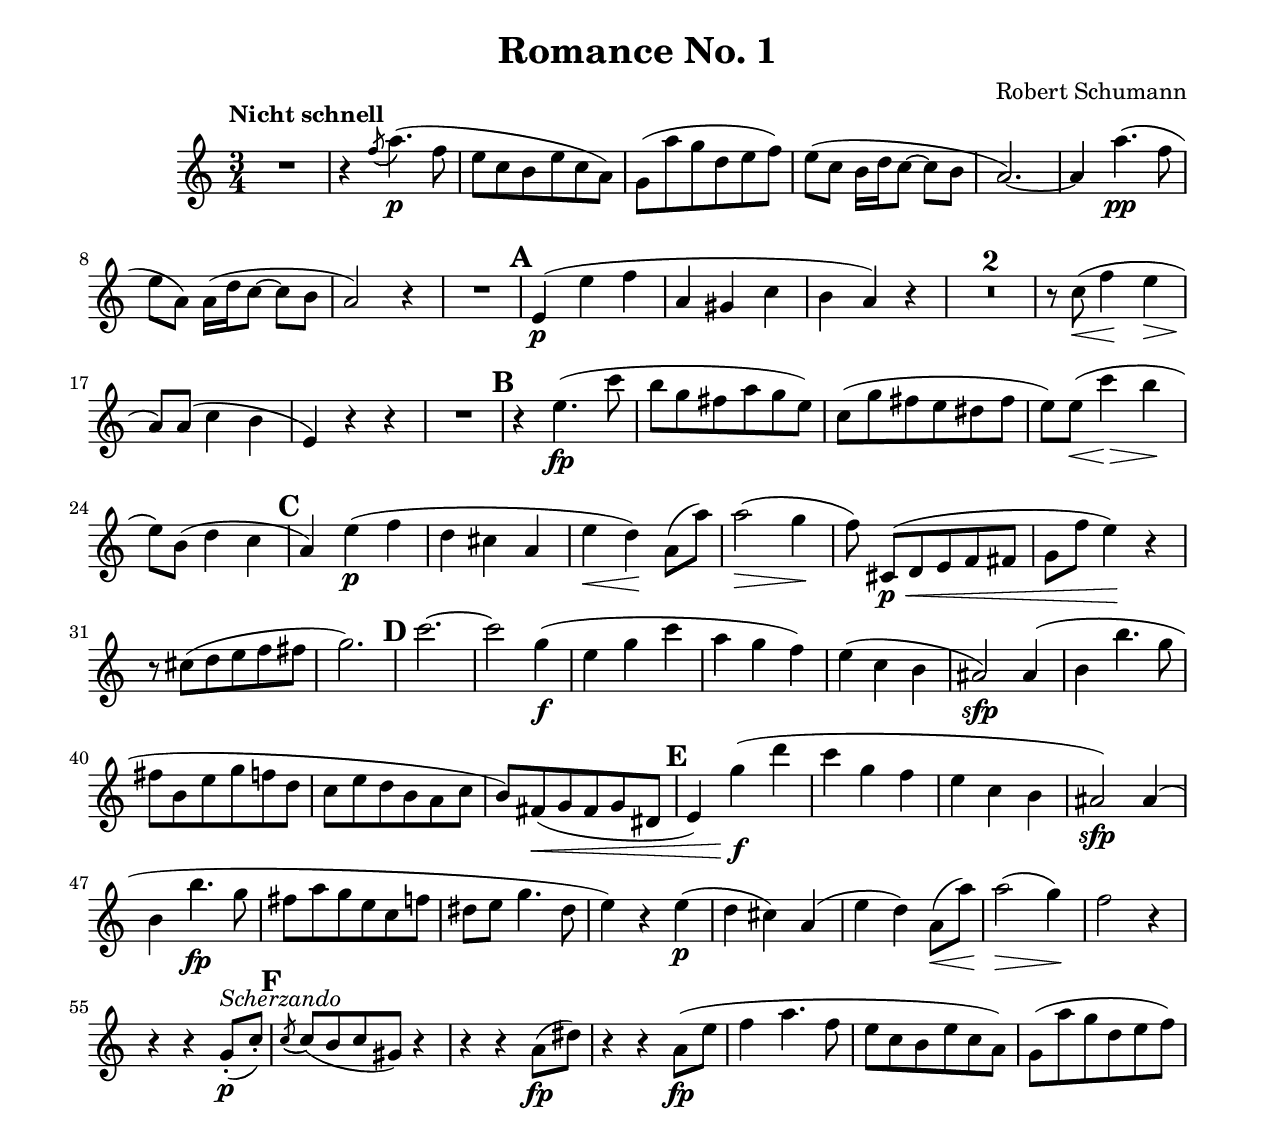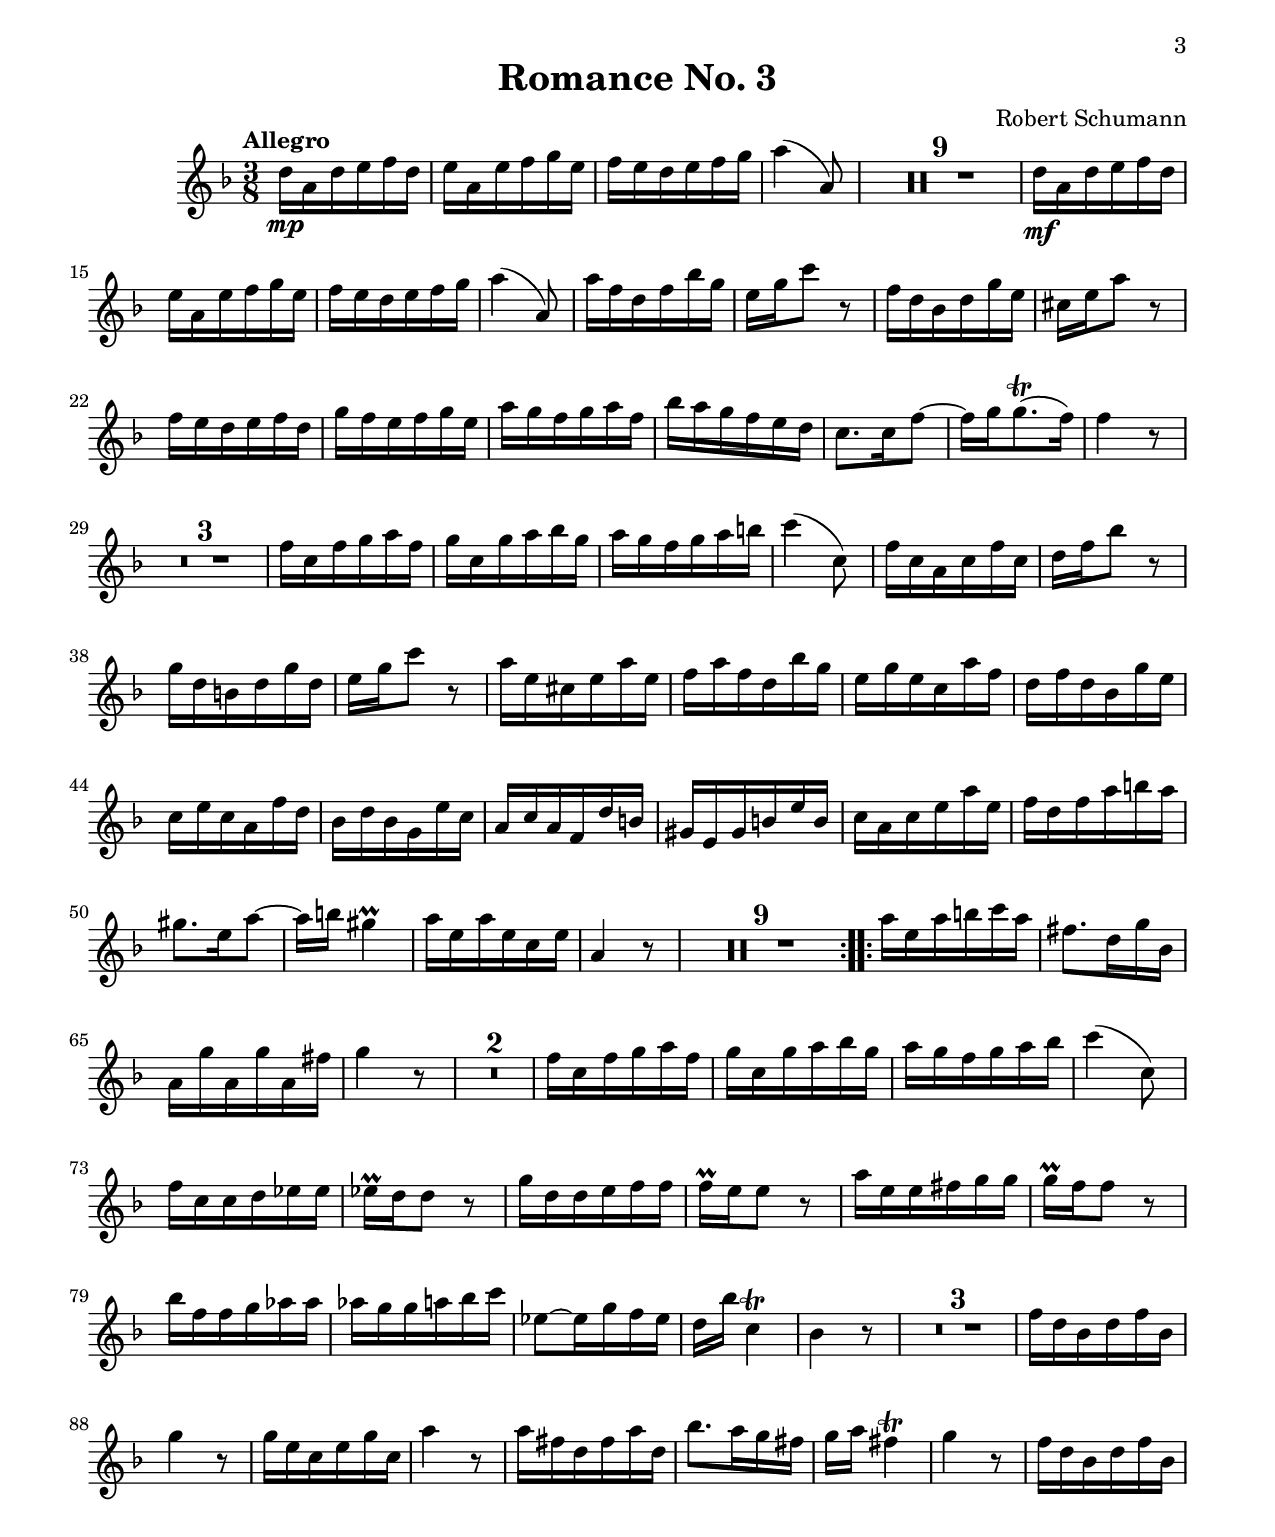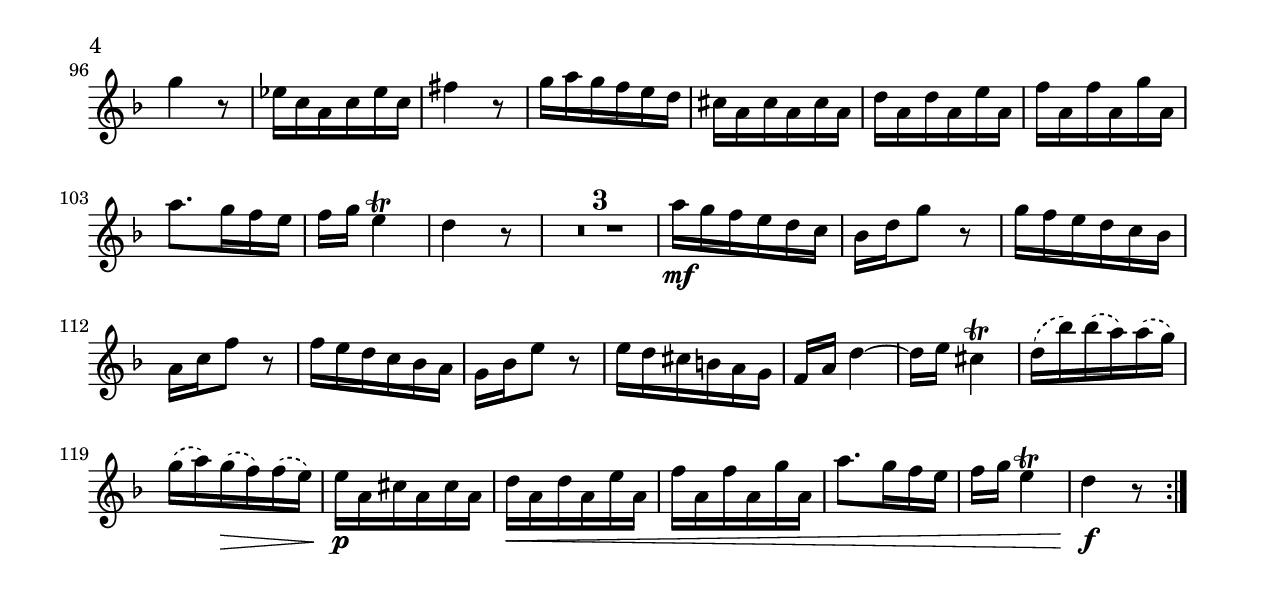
\version "2.22.1"
%\pointAndClickOff

\include "Lib.PageSetup.ly"
MovementOneProperties = {
  \tempo "Nicht schnell"
  \time 3/4
  \key a \minor
}

MovementOneOboe = \relative c'' {
  \MovementOneProperties
  \clef "treble"
  
  R2. |

  r4 \acciaccatura { f8( } a4.)(\p f8 | e c b e c a) |
  g8( a' g d e f) |
  e8( c b16 d16 c8 ~ c b | a2.) ~ | a4 a'4.\pp( f8 | e a,) a16( d16 c8 ~ c b | a2) r4 |
  
  R2. |
  \mark \default e4(\p e' f | a, gis c | b a) r4 |
  R2.*2 | r8 c8(\< f4\! e4\> | a,8)\! a8( c4 b | e,) r4 r4 |
  
  R2. |
  \mark \default r4 e'4.(\fp c'8 | b g fis a g e) | c( g' fis e dis fis | e) e8(\< c'4\!\> b4\! | e,8) b8( d4 c4 |
  \mark \default a4) e'4(\p f | d cis a | e'\< d)\! a8( a'8) | a2(\> g4\! | \autoBeamOff f8) \autoBeamOn cis,8(\p\< d e f fis | g f' e4)\! r4 |
  r8 cis8( d e f fis | g2.) |
  \mark \default c2. ~ | c2 g4(\f | e g c | a g f) | e( c b ais2)\sfp ais4( |
  b b'4. g8 | fis b, e g f d | c e d b a c | b) fis(\< g fis g dis |
  \mark \default e4) g'(\f d' | c g f | e c b | ais2)\sfp ais4( | b4 b'4.\fp g8 | fis a g e c f | dis e g4. dis8 | e4) r4 e4(\p |
  d cis) a( | e' d) a8(\< a'8) | a2(\!\> g4)\! | f2 r4
  
  r4 r4 g,8(-.\p ^\markup {
    \italic
    {Scherzando}
  } c8)-. |
  \mark \default \acciaccatura { c8( } c8)( b c gis) r4 |
  r4 r4 a8(\fp dis8) | r4 r4 a8(\fp e'8 | f4 a4. f8 | e c b e c a) |
  g8( a' g d e f) | 
  % TODO
}

MovementOnePianoTreble = \relative c'' {
  \MovementOneProperties
  \clef "treble"

  c1
}

MovementOnePianoBass = \relative c' {
  \MovementOneProperties
  \clef "bass"

  c1
}

MovementTwoProperties = {
  \time 4/4
  \key a \major
}

MovementTwoOboe = \relative c' {
  \MovementTwoProperties
  \clef "treble"
  
  c1
}

MovementTwoPianoTreble = \relative c'' {
  \MovementTwoProperties
  \clef "treble"

  c1
}

MovementTwoPianoBass = \relative c' {
  \MovementTwoProperties
  \clef "bass"

  c1
}

\include "Lib.MovementThree.ly"

\bookpart {
  \header {
    title = "Romance No. 1"
  }
	\score {
    <<
      \new Staff { \MovementOneOboe }
    >>
  }
}
\bookpart {
  \header {
    title = "Romance No. 2"
  }
  \score {
    <<
      \new Staff { \MovementTwoOboe }
    >>
  }
}
\bookpart {
  \header {
    title = "Romance No. 3"
  }
  \score {
    <<
      \new Staff { \MovementThreeOboe }
    >>
  }
}
